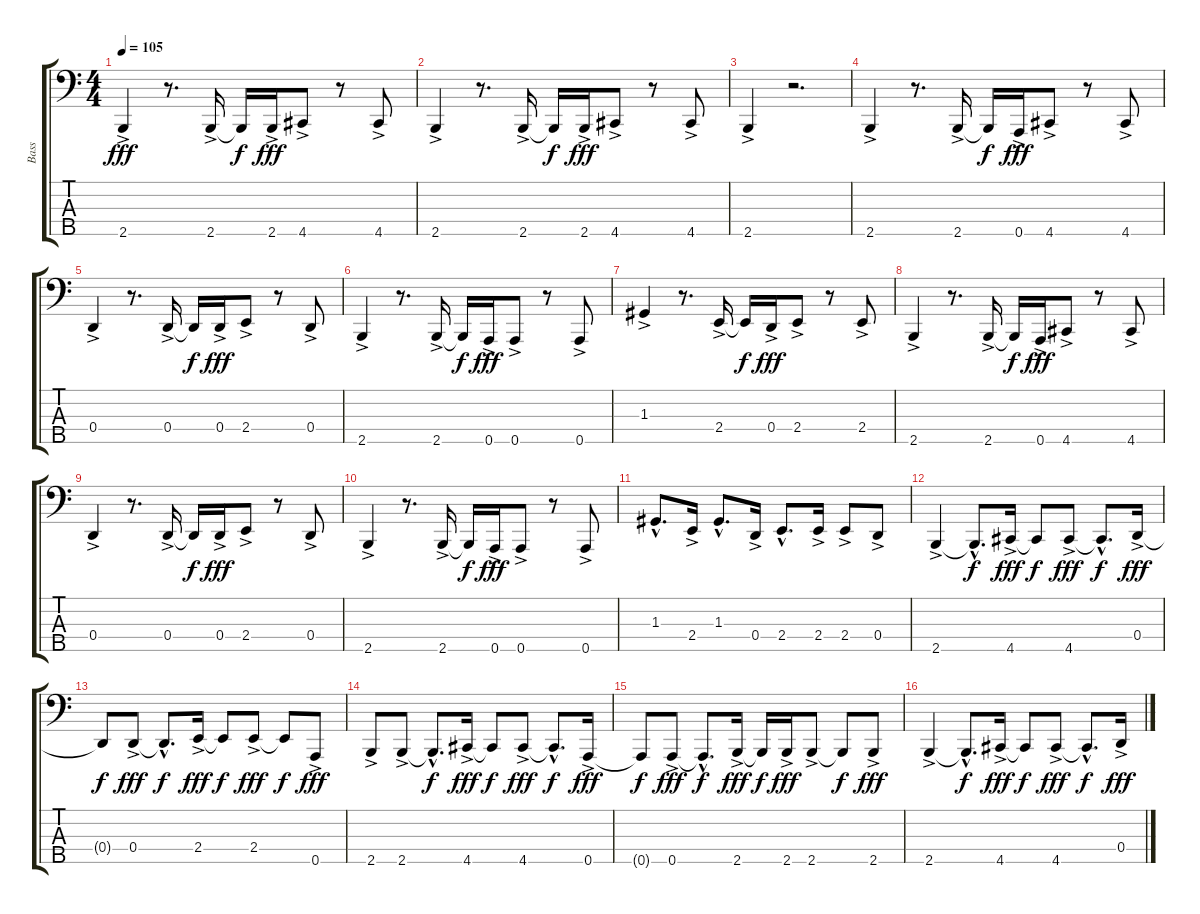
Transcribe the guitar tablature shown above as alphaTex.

\track ("Bass" "Bass") {instrument electricbassfinger}
\staff {score tabs}
\tuning (F2 C2 G1 D1 A0) {hide}
\ts (4 4)
\tempo 105
\clef f4
\ks aminor
2.5{ac}.4{dy fff} r.8{d} 2.5{ac}.16 2.5{t}.16{dy f} 2.5{ac}.16{dy fff} 4.5{ac}.8 r.8 4.5{ac}.8 |
2.5{ac}.4 r.8{d} 2.5{ac}.16 2.5{t}.16{dy f} 2.5{ac}.16{dy fff} 4.5{ac}.8 r.8 4.5{ac}.8 |
2.5{ac}.4 r.2{d} |
2.5{ac}.4 r.8{d} 2.5{ac}.16 2.5{t}.16{dy f} 0.5{ac}.16{dy fff} 4.5{ac}.8 r.8 4.5{ac}.8 |
0.4{ac}.4 r.8{d} 0.4{ac}.16 0.4{t}.16{dy f} 0.4{ac}.16{dy fff} 2.4{ac}.8 r.8 0.4{ac}.8 |
2.5{ac}.4 r.8{d} 2.5{ac}.16 2.5{t}.16{dy f} 0.5{ac}.16{dy fff} 0.5{ac}.8 r.8 0.5{ac}.8 |
1.3{ac}.4 r.8{d} 2.4{ac}.16 2.4{t}.16{dy f} 0.4{ac}.16{dy fff} 2.4{ac}.8 r.8 2.4{ac}.8 |
2.5{ac}.4 r.8{d} 2.5{ac}.16 2.5{t}.16{dy f} 0.5{ac}.16{dy fff} 4.5{ac}.8 r.8 4.5{ac}.8 |
0.4{ac}.4 r.8{d} 0.4{ac}.16 0.4{t}.16{dy f} 0.4{ac}.16{dy fff} 2.4{ac}.8 r.8 0.4{ac}.8 |
2.5{ac}.4 r.8{d} 2.5{ac}.16 2.5{t}.16{dy f} 0.5{ac}.16{dy fff} 0.5{ac}.8 r.8 0.5{ac}.8 |
1.3{hac}.8{d} 2.4{ac}.16 1.3{hac}.8{d} 0.4{ac}.16 2.4{hac}.8{d} 2.4{ac}.16 2.4{ac}.8 0.4{ac}.8 |
2.5{ac}.4 2.5{hac t}.8{d dy f} 4.5{ac}.16{dy fff} 4.5{t}.8{dy f} 4.5{ac}.8{dy fff} 4.5{hac t}.8{d dy f} 0.4{ac}.16{dy fff} |
0.4{t}.8{dy f} 0.4{ac}.8{dy fff} 0.4{hac t}.8{d dy f} 2.4{ac}.16{dy fff} 2.4{t}.8{dy f} 2.4{ac}.8{dy fff} 2.4{t}.8{dy f} 0.5{ac}.8{dy fff} |
2.5{ac}.8 2.5{ac}.8 2.5{hac t}.8{d dy f} 4.5{ac}.16{dy fff} 4.5{t}.8{dy f} 4.5{ac}.8{dy fff} 4.5{hac t}.8{d dy f} 0.5{ac}.16{dy fff} |
0.5{t}.8{dy f} 0.5{ac}.8{dy fff} 0.5{hac t}.8{d dy f} 2.5{ac}.16{dy fff} 2.5{t}.16{dy f} 2.5{ac}.16{dy fff} 2.5{ac}.8 2.5{t}.8{dy f} 2.5{ac}.8{dy fff} |
2.5{ac}.4 2.5{hac t}.8{d dy f} 4.5{ac}.16{dy fff} 4.5{t}.8{dy f} 4.5{ac}.8{dy fff} 4.5{hac t}.8{d dy f} 0.4{ac}.16{dy fff}
